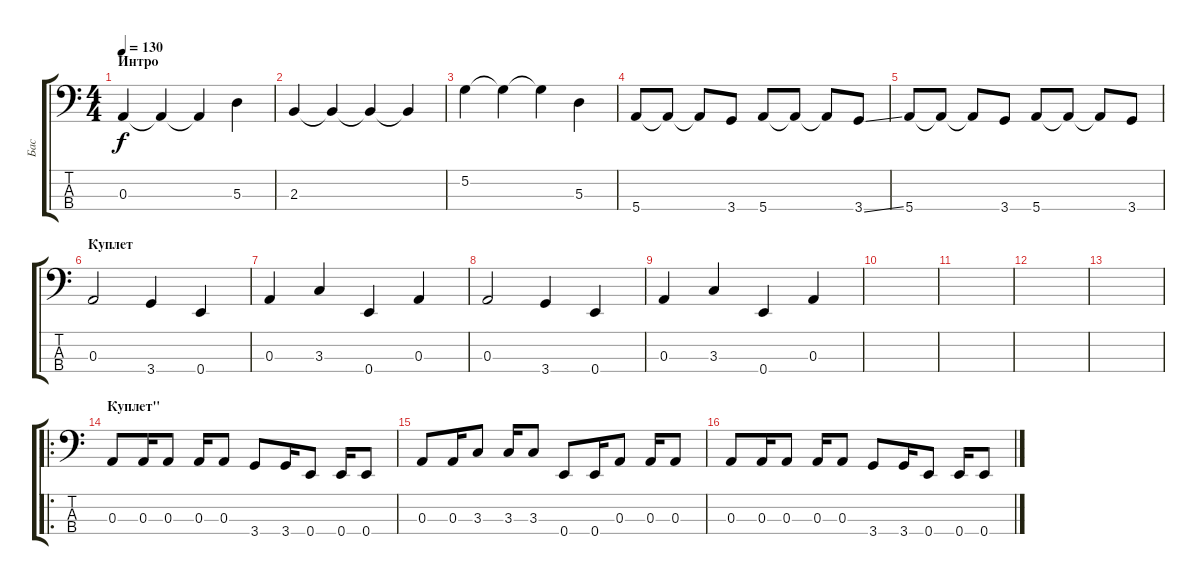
\track ("Бас" "Бас") {instrument electricbassfinger}
\staff {score tabs}
\tuning (G2 D2 A1 E1) {hide}
\ts (4 4)
\section ("" "Интро")
\tempo 130
\clef f4
\ks c
0.3.4{dy f volume 9 instrument fretlessbass} 0.3{t}.4 0.3{t}.4 5.3.4 |
2.3.4 2.3{t}.4 2.3{t}.4 2.3{t}.4 |
5.2.4 5.2{t}.4 5.2{t}.4 5.3.4 |
5.4.8{volume 13 instrument electricbassfinger} 5.4{t}.8 5.4{t}.8 3.4.8 5.4.8 5.4{t}.8 5.4{t}.8 3.4{ss}.8 |
5.4.8 5.4{t}.8 5.4{t}.8 3.4.8 5.4.8 5.4{t}.8 5.4{t}.8 3.4.8 |
\section ("" "Куплет")
0.3.2 3.4.4 0.4.4 |
0.3.4 3.3.4 0.4.4 0.3.4 |
0.3.2 3.4.4 0.4.4 |
0.3.4 3.3.4 0.4.4 0.3.4 |
|
|
|
|
\ro
\section ("" "Куплет\"")
0.3.8 0.3.16 0.3.8 0.3.16 0.3.8 3.4.8 3.4.16 0.4.8 0.4.16 0.4.8 |
0.3.8 0.3.16 3.3.8 3.3.16 3.3.8 0.4.8 0.4.16 0.3.8 0.3.16 0.3.8 |
0.3.8 0.3.16 0.3.8 0.3.16 0.3.8 3.4.8 3.4.16 0.4.8 0.4.16 0.4.8
